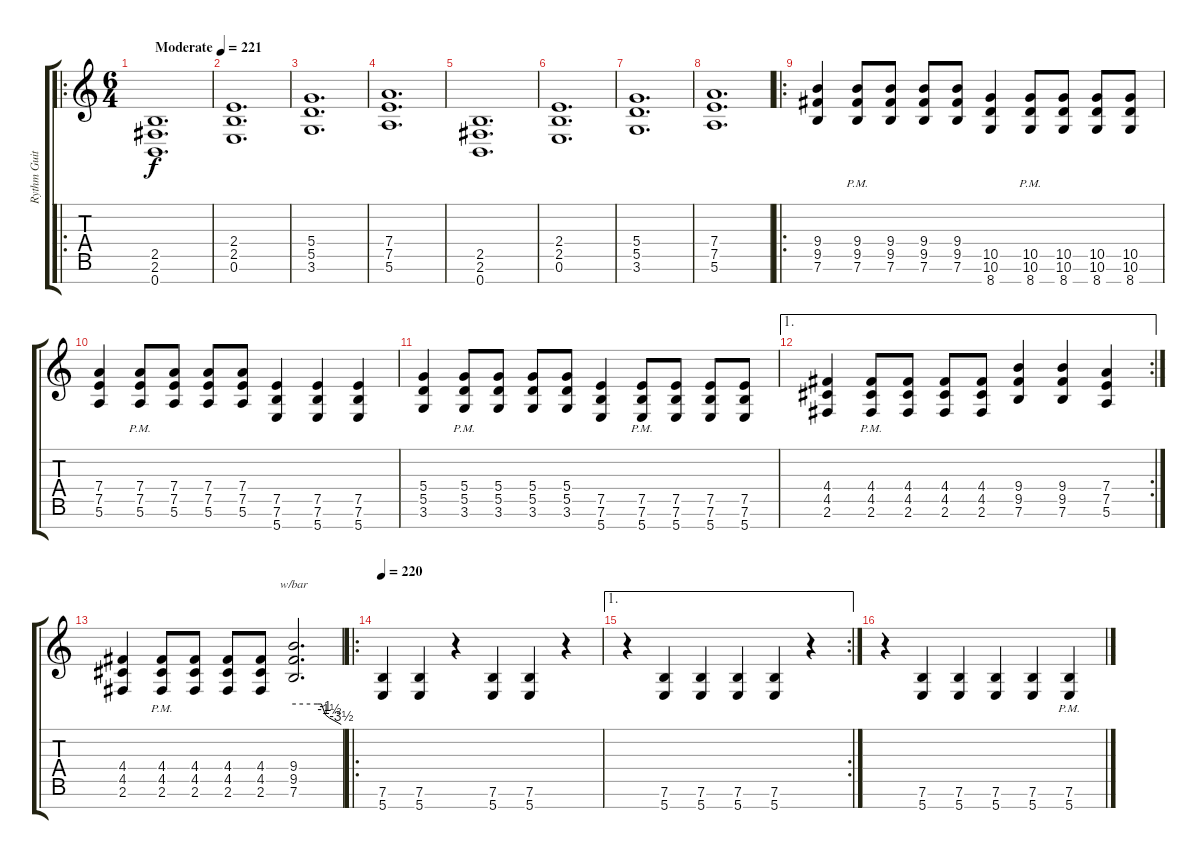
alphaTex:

\track ("Rythm Guitar II" "Rythm Guit") {instrument distortionguitar}
\staff {score tabs}
\tuning (E4 B3 G3 D3 A2 E2 B1) {hide}
\ro
\ts (6 4)
\tempo (221 "Moderate")
\clef g2
\ks c
(2.5 2.6 0.7).1{d dy f instrument distortionguitar} |
(2.4 2.5 0.6).1{d} |
(5.4 5.5 3.6).1{d} |
(7.4 7.5 5.6).1{d} |
(2.5 2.6 0.7).1{d} |
(2.4 2.5 0.6).1{d} |
(5.4 5.5 3.6).1{d} |
(7.4 7.5 5.6).1{d} |
\ro
(9.4 9.5 7.6).4 (9.4{pm} 9.5{pm} 7.6{pm}).8 (9.4 9.5 7.6).8 (9.4 9.5 7.6).8 (9.4 9.5 7.6).8 (10.5 10.6 8.7).4 (10.5{pm} 10.6{pm} 8.7{pm}).8 (10.5 10.6 8.7).8 (10.5 10.6 8.7).8 (10.5 10.6 8.7).8 |
(7.4 7.5 5.6).4 (7.4{pm} 7.5{pm} 5.6{pm}).8 (7.4 7.5 5.6).8 (7.4 7.5 5.6).8 (7.4 7.5 5.6).8 (7.5 7.6 5.7).4 (7.5 7.6 5.7).4 (7.5 7.6 5.7).4 |
(5.4 5.5 3.6).4 (5.4{pm} 5.5{pm} 3.6{pm}).8 (5.4 5.5 3.6).8 (5.4 5.5 3.6).8 (5.4 5.5 3.6).8 (7.5 7.6 5.7).4 (7.5{pm} 7.6{pm} 5.7{pm}).8 (7.5 7.6 5.7).8 (7.5 7.6 5.7).8 (7.5 7.6 5.7).8 |
\ae 1
\rc 2
(4.4 4.5 2.6).4 (4.4{pm} 4.5{pm} 2.6{pm}).8 (4.4 4.5 2.6).8 (4.4 4.5 2.6).8 (4.4 4.5 2.6).8 (9.4 9.5 7.6).4 (9.4 9.5 7.6).4 (7.4 7.5 5.6).4 |
(4.4 4.5 2.6).4 (4.4{pm} 4.5{pm} 2.6{pm}).8 (4.4 4.5 2.6).8 (4.4 4.5 2.6).8 (4.4 4.5 2.6).8 (9.4 9.5 7.6).2{d tbe (custom default 0 0 30 0 35 0 40 -4 45 -6 60 -14)} |
\ro
\tempo 220
(7.6 5.7).4 (7.6 5.7).4 r.4 (7.6 5.7).4 (7.6 5.7).4 r.4 |
\ae 1
\rc 2
r.4 (7.6 5.7).4 (7.6 5.7).4 (7.6 5.7).4 (7.6 5.7).4 r.4 |
r.4 (7.6 5.7).4 (7.6 5.7).4 (7.6 5.7).4 (7.6 5.7).4 (7.6{pm} 5.7{pm}).4
